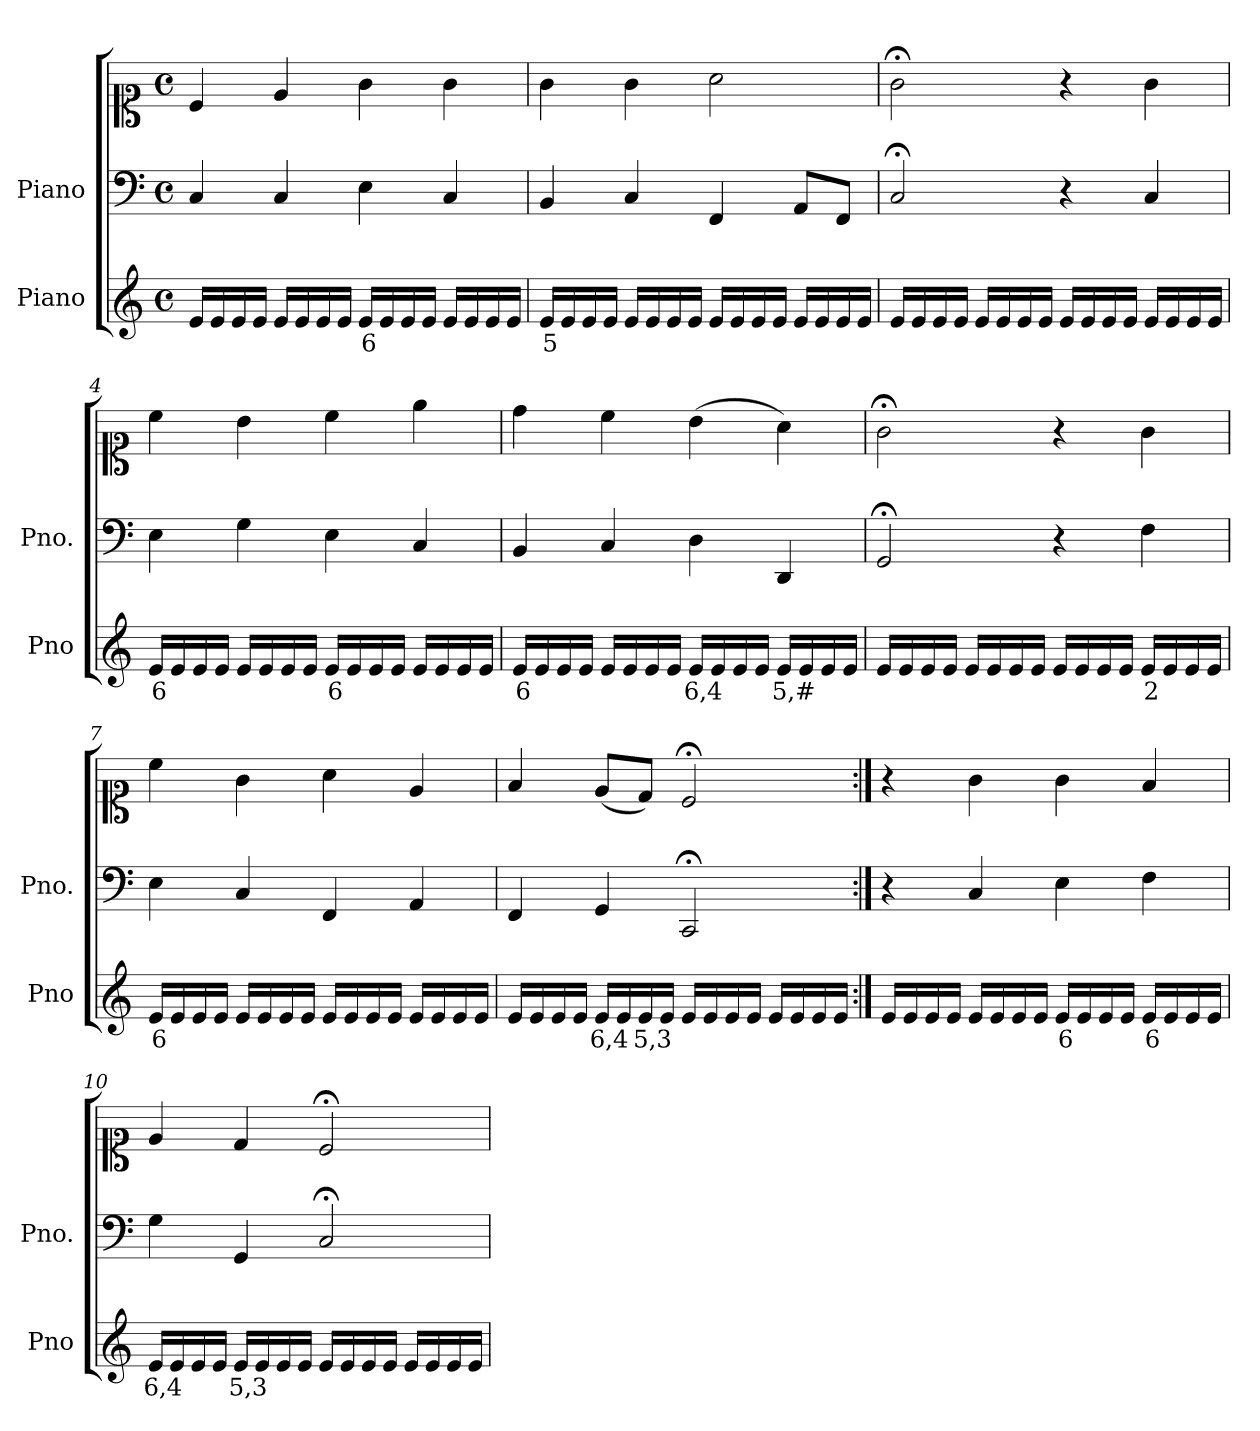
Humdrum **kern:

**kern	**text	**kern	**kern
*part2	*part2	*part1	*part1
*staff3	*staff3	*staff2	*staff1
*I"Piano	*	*I"Piano	*
*I'Pno	*	*I'Pno.	*
*clefG2	*	*clefF4	*clefC1
*k[]	*	*k[]	*k[]
*M4/4	*	*M4/4	*M4/4
*met(c)	*	*met(c)	*met(c)
=1	=1	=1	=1
16e/LL	.	4C/	4c/
16e/	.	.	.
16e/	.	.	.
16e/JJ	.	.	.
16e/LL	.	4C/	4e/
16e/	.	.	.
16e/	.	.	.
16e/JJ	.	.	.
!	!LO:LY:b	!	!
16e/LL	6	4E\	4g\
16e/	.	.	.
16e/	.	.	.
16e/JJ	.	.	.
16e/LL	.	4C/	4g\
16e/	.	.	.
16e/	.	.	.
16e/JJ	.	.	.
=2	=2	=2	=2
!	!LO:LY:b	!	!
16e/LL	5	4BB/	4g\
16e/	.	.	.
16e/	.	.	.
16e/JJ	.	.	.
16e/LL	.	4C/	4g\
16e/	.	.	.
16e/	.	.	.
16e/JJ	.	.	.
16e/LL	.	4FF/	2a\
16e/	.	.	.
16e/	.	.	.
16e/JJ	.	.	.
16e/LL	.	8AA/L	.
16e/	.	.	.
!	!LO:LY:b	!	!
16e/	_	8FF/J	.
16e/JJ	.	.	.
=3	=3	=3	=3
16e/LL	.	2C;</	2g;<\
16e/	.	.	.
16e/	.	.	.
16e/JJ	.	.	.
16e/LL	.	.	.
16e/	.	.	.
16e/	.	.	.
16e/JJ	.	.	.
16e/LL	.	4r	4r
16e/	.	.	.
16e/	.	.	.
16e/JJ	.	.	.
16e/LL	.	4C/	4g\
16e/	.	.	.
16e/	.	.	.
16e/JJ	.	.	.
=4	=4	=4	=4
!	!LO:LY:b	!	!
16e/LL	6	4E\	4cc\
16e/	.	.	.
16e/	.	.	.
16e/JJ	.	.	.
16e/LL	.	4G\	4b\
16e/	.	.	.
16e/	.	.	.
16e/JJ	.	.	.
!	!LO:LY:b	!	!
16e/LL	6	4E\	4cc\
16e/	.	.	.
16e/	.	.	.
16e/JJ	.	.	.
16e/LL	.	4C/	4ee\
16e/	.	.	.
16e/	.	.	.
16e/JJ	.	.	.
=5	=5	=5	=5
!	!LO:LY:b	!	!
16e/LL	6	4BB/	4dd\
16e/	.	.	.
16e/	.	.	.
16e/JJ	.	.	.
16e/LL	.	4C/	4cc\
16e/	.	.	.
16e/	.	.	.
16e/JJ	.	.	.
!	!LO:LY:b	!	!
16e/LL	6,4	4D\	(>4b\
16e/	.	.	.
16e/	.	.	.
16e/JJ	.	.	.
!	!LO:LY:b	!	!
16e/LL	5,#	4DD/	4a\)
16e/	.	.	.
16e/	.	.	.
16e/JJ	.	.	.
=6	=6	=6	=6
16e/LL	.	2GG;</	2g;<\
16e/	.	.	.
16e/	.	.	.
16e/JJ	.	.	.
16e/LL	.	.	.
16e/	.	.	.
16e/	.	.	.
16e/JJ	.	.	.
16e/LL	.	4r	4r
16e/	.	.	.
16e/	.	.	.
16e/JJ	.	.	.
!	!LO:LY:b	!	!
16e/LL	2	4F\	4g\
16e/	.	.	.
16e/	.	.	.
16e/JJ	.	.	.
=7	=7	=7	=7
!	!LO:LY:b	!	!
16e/LL	6	4E\	4cc\
16e/	.	.	.
16e/	.	.	.
16e/JJ	.	.	.
16e/LL	.	4C/	4g\
16e/	.	.	.
16e/	.	.	.
16e/JJ	.	.	.
16e/LL	.	4FF/	4a\
16e/	.	.	.
16e/	.	.	.
16e/JJ	.	.	.
16e/LL	.	4AA/	4e/
16e/	.	.	.
16e/	.	.	.
16e/JJ	.	.	.
=8	=8	=8	=8
16e/LL	.	4FF/	4f/
16e/	.	.	.
16e/	.	.	.
16e/JJ	.	.	.
!	!LO:LY:b	!	!
16e/LL	6,4	4GG/	(<8e/L
16e/	.	.	.
!	!LO:LY:b	!	!
16e/	5,3	.	8d/J)
16e/JJ	.	.	.
16e/LL	.	2CC;</	2c;</
16e/	.	.	.
16e/	.	.	.
16e/JJ	.	.	.
16e/LL	.	.	.
16e/	.	.	.
16e/	.	.	.
16e/JJ	.	.	.
=9:|!	=9:|!	=9:|!	=9:|!
16e/LL	.	4r	4r
16e/	.	.	.
16e/	.	.	.
16e/JJ	.	.	.
16e/LL	.	4C/	4g\
16e/	.	.	.
16e/	.	.	.
16e/JJ	.	.	.
!	!LO:LY:b	!	!
16e/LL	6	4E\	4g\
16e/	.	.	.
16e/	.	.	.
16e/JJ	.	.	.
!	!LO:LY:b	!	!
16e/LL	6	4F\	4f/
16e/	.	.	.
16e/	.	.	.
16e/JJ	.	.	.
=10	=10	=10	=10
!	!LO:LY:b	!	!
16e/LL	6,4	4G\	4e/
16e/	.	.	.
16e/	.	.	.
16e/JJ	.	.	.
!	!LO:LY:b	!	!
16e/LL	5,3	4GG/	4d/
16e/	.	.	.
16e/	.	.	.
16e/JJ	.	.	.
16e/LL	.	2C;</	2c;</
16e/	.	.	.
16e/	.	.	.
16e/JJ	.	.	.
16e/LL	.	.	.
16e/	.	.	.
16e/	.	.	.
16e/JJ	.	.	.
=	=	=	=
*-	*-	*-	*-
